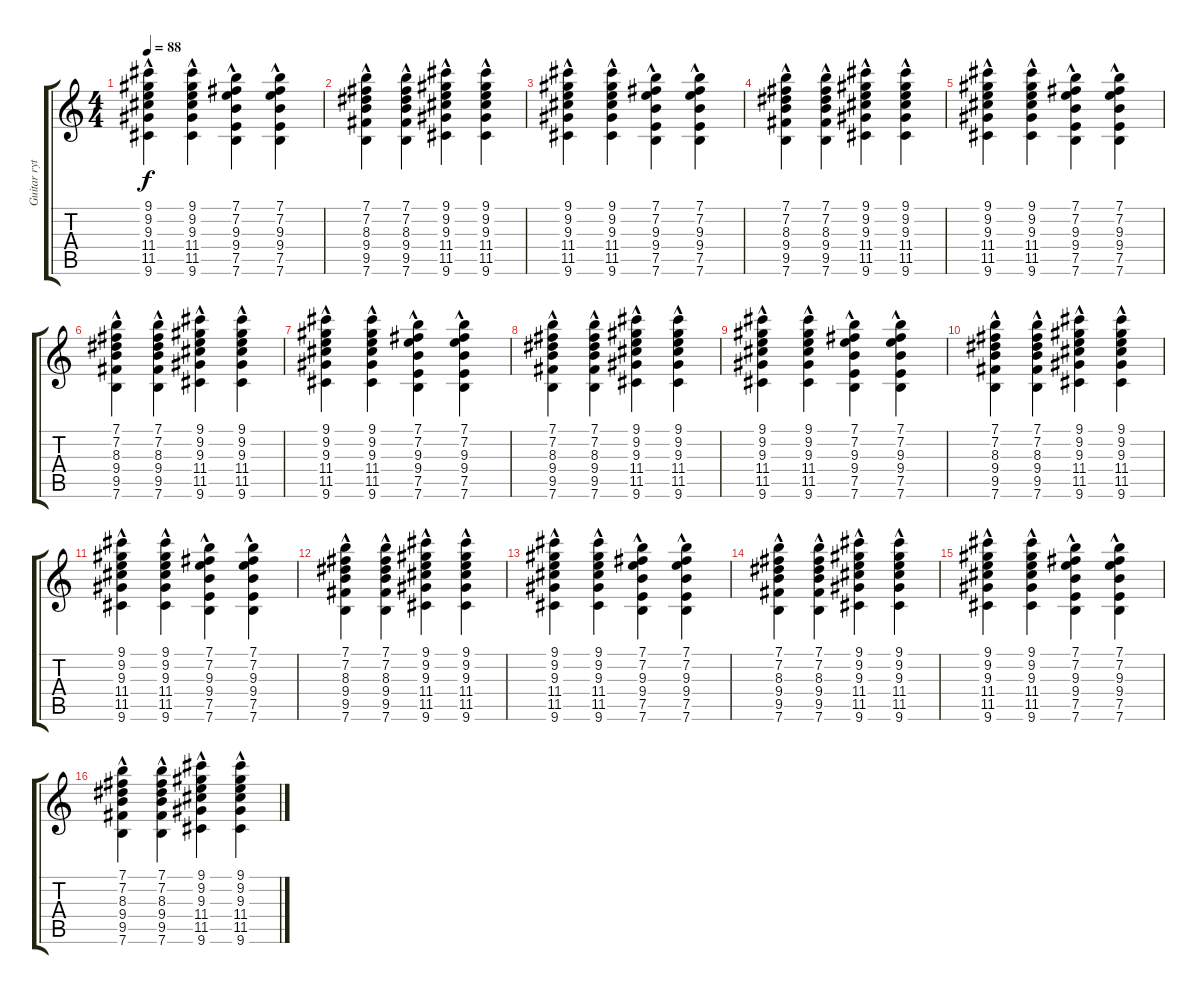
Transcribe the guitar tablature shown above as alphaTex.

\track ("Guitar rythm" "Guitar ryt") {instrument acousticguitarsteel}
\staff {score tabs}
\tuning (E4 B3 G3 D3 A2 E2) {hide}
\ts (4 4)
\tempo 88
\clef g2
\ks c
(9.1 9.2 9.3{hac} 11.4 11.5 9.6).4{dy f} (9.1 9.2 9.3{hac} 11.4 11.5 9.6).4 (7.1 7.2 9.3{hac} 9.4 7.5 7.6).4 (7.1 7.2 9.3{hac} 9.4 7.5 7.6).4 |
(7.1 7.2 8.3{hac} 9.4 9.5 7.6).4 (7.1 7.2 8.3{hac} 9.4 9.5 7.6).4 (9.1 9.2 9.3{hac} 11.4 11.5 9.6).4 (9.1 9.2 9.3{hac} 11.4 11.5 9.6).4 |
(9.1 9.2 9.3{hac} 11.4 11.5 9.6).4 (9.1 9.2 9.3{hac} 11.4 11.5 9.6).4 (7.1 7.2 9.3{hac} 9.4 7.5 7.6).4 (7.1 7.2 9.3{hac} 9.4 7.5 7.6).4 |
(7.1 7.2 8.3{hac} 9.4 9.5 7.6).4 (7.1 7.2 8.3{hac} 9.4 9.5 7.6).4 (9.1 9.2 9.3{hac} 11.4 11.5 9.6).4 (9.1 9.2 9.3{hac} 11.4 11.5 9.6).4 |
(9.1 9.2 9.3{hac} 11.4 11.5 9.6).4 (9.1 9.2 9.3{hac} 11.4 11.5 9.6).4 (7.1 7.2 9.3{hac} 9.4 7.5 7.6).4 (7.1 7.2 9.3{hac} 9.4 7.5 7.6).4 |
(7.1 7.2 8.3{hac} 9.4 9.5 7.6).4 (7.1 7.2 8.3{hac} 9.4 9.5 7.6).4 (9.1 9.2 9.3{hac} 11.4 11.5 9.6).4 (9.1 9.2 9.3{hac} 11.4 11.5 9.6).4 |
(9.1 9.2 9.3{hac} 11.4 11.5 9.6).4 (9.1 9.2 9.3{hac} 11.4 11.5 9.6).4 (7.1 7.2 9.3{hac} 9.4 7.5 7.6).4 (7.1 7.2 9.3{hac} 9.4 7.5 7.6).4 |
(7.1 7.2 8.3{hac} 9.4 9.5 7.6).4 (7.1 7.2 8.3{hac} 9.4 9.5 7.6).4 (9.1 9.2 9.3{hac} 11.4 11.5 9.6).4 (9.1 9.2 9.3{hac} 11.4 11.5 9.6).4 |
(9.1 9.2 9.3{hac} 11.4 11.5 9.6).4 (9.1 9.2 9.3{hac} 11.4 11.5 9.6).4 (7.1 7.2 9.3{hac} 9.4 7.5 7.6).4 (7.1 7.2 9.3{hac} 9.4 7.5 7.6).4 |
(7.1 7.2 8.3{hac} 9.4 9.5 7.6).4 (7.1 7.2 8.3{hac} 9.4 9.5 7.6).4 (9.1 9.2 9.3{hac} 11.4 11.5 9.6).4 (9.1 9.2 9.3{hac} 11.4 11.5 9.6).4 |
(9.1 9.2 9.3{hac} 11.4 11.5 9.6).4 (9.1 9.2 9.3{hac} 11.4 11.5 9.6).4 (7.1 7.2 9.3{hac} 9.4 7.5 7.6).4 (7.1 7.2 9.3{hac} 9.4 7.5 7.6).4 |
(7.1 7.2 8.3{hac} 9.4 9.5 7.6).4 (7.1 7.2 8.3{hac} 9.4 9.5 7.6).4 (9.1 9.2 9.3{hac} 11.4 11.5 9.6).4 (9.1 9.2 9.3{hac} 11.4 11.5 9.6).4 |
(9.1 9.2 9.3{hac} 11.4 11.5 9.6).4 (9.1 9.2 9.3{hac} 11.4 11.5 9.6).4 (7.1 7.2 9.3{hac} 9.4 7.5 7.6).4 (7.1 7.2 9.3{hac} 9.4 7.5 7.6).4 |
(7.1 7.2 8.3{hac} 9.4 9.5 7.6).4 (7.1 7.2 8.3{hac} 9.4 9.5 7.6).4 (9.1 9.2 9.3{hac} 11.4 11.5 9.6).4 (9.1 9.2 9.3{hac} 11.4 11.5 9.6).4 |
(9.1 9.2 9.3{hac} 11.4 11.5 9.6).4 (9.1 9.2 9.3{hac} 11.4 11.5 9.6).4 (7.1 7.2 9.3{hac} 9.4 7.5 7.6).4 (7.1 7.2 9.3{hac} 9.4 7.5 7.6).4 |
(7.1 7.2 8.3{hac} 9.4 9.5 7.6).4 (7.1 7.2 8.3{hac} 9.4 9.5 7.6).4 (9.1 9.2 9.3{hac} 11.4 11.5 9.6).4 (9.1 9.2 9.3{hac} 11.4 11.5 9.6).4
